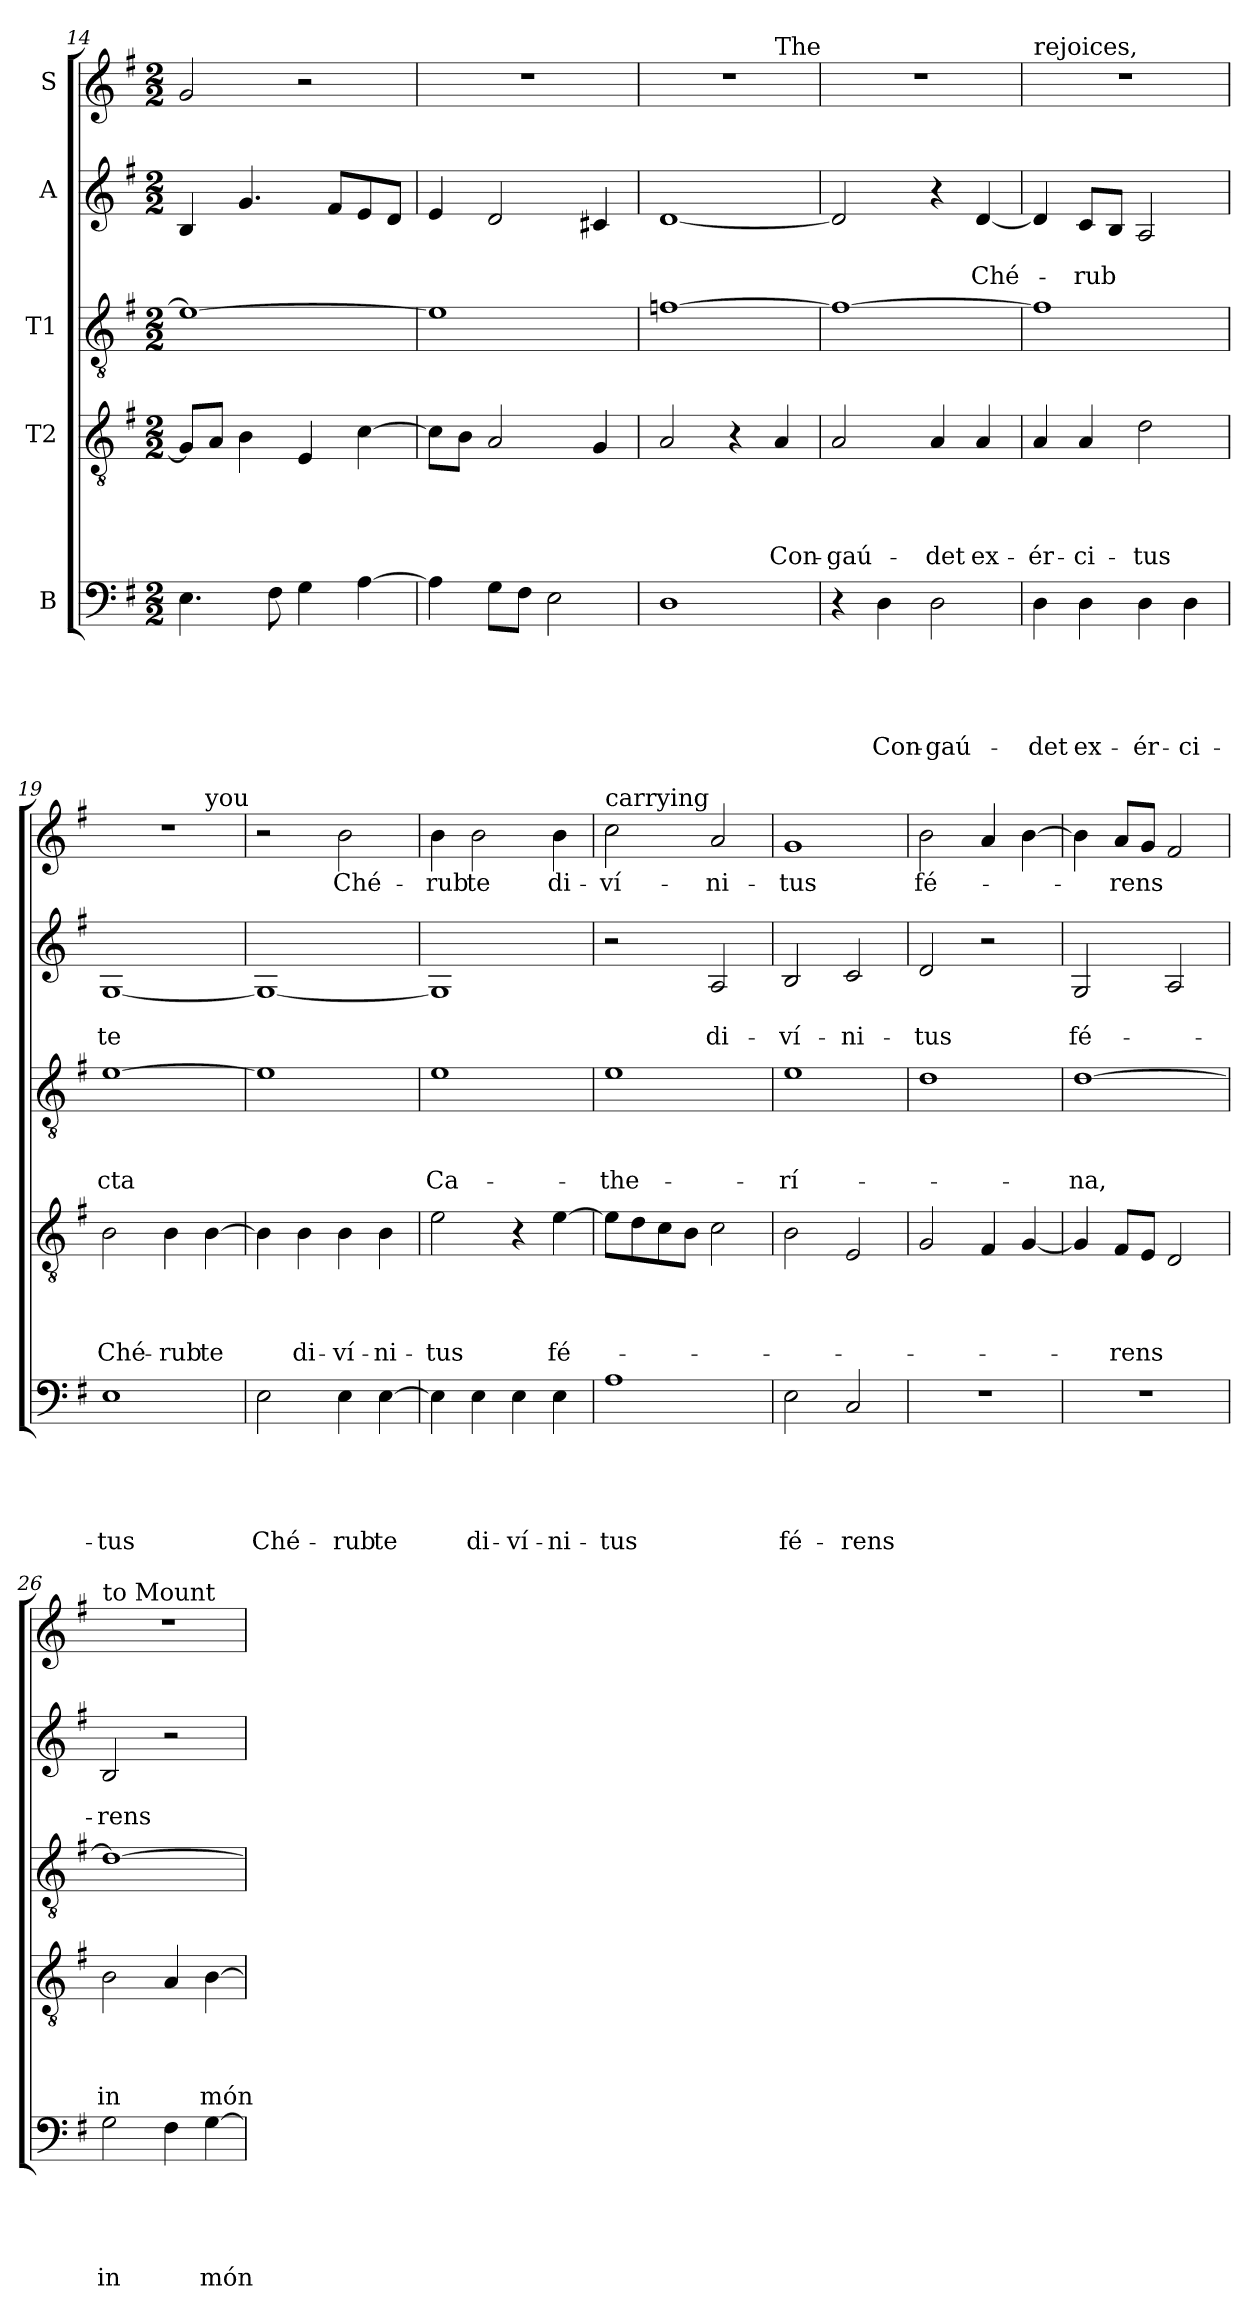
**kern	**text	**text	**text	**text	**text	**kern	**text	**text	**text	**text	**kern	**text	**text	**text	**kern	**text	**text	**kern	**text
*part5	*part5	*part5	*part5	*part5	*part5	*part4	*part4	*part4	*part4	*part4	*part3	*part3	*part3	*part3	*part2	*part2	*part2	*part1	*part1
*staff5	*staff5	*staff5	*staff5	*staff5	*staff5	*staff4	*staff4	*staff4	*staff4	*staff4	*staff3	*staff3	*staff3	*staff3	*staff2	*staff2	*staff2	*staff1	*staff1
*I"B	*	*	*	*	*	*I"T2	*	*	*	*	*I"T1	*	*	*	*I"A	*	*	*I"S	*
*clefF4	*	*	*	*	*	*clefGv2	*	*	*	*	*clefGv2	*	*	*	*clefG2	*	*	*clefG2	*
*k[f#]	*	*	*	*	*	*k[f#]	*	*	*	*	*k[f#]	*	*	*	*k[f#]	*	*	*k[f#]	*
*G:	*	*	*	*	*	*G:	*	*	*	*	*G:	*	*	*	*G:	*	*	*G:	*
*M2/2	*	*	*	*	*	*M2/2	*	*	*	*	*M2/2	*	*	*	*M2/2	*	*	*M2/2	*
=14	=14	=14	=14	=14	=14	=14	=14	=14	=14	=14	=14	=14	=14	=14	=14	=14	=14	=14	=14
4.E\	.	.	.	.	.	8G/L]	.	.	.	.	1e_	.	.	.	4B/	.	.	2g/	.
.	.	.	.	.	.	8A/J	.	.	.	.	.	.	.	.	.	.	.	.	.
.	.	.	.	.	.	4B\	.	.	.	.	.	.	.	.	4.g/	.	.	.	.
8F#\	.	.	.	.	.	.	.	.	.	.	.	.	.	.	.	.	.	.	.
4G\	.	.	.	.	.	4E/	.	.	.	.	.	.	.	.	.	.	.	2r	.
.	.	.	.	.	.	.	.	.	.	.	.	.	.	.	8f#/L	.	.	.	.
[4A\	.	.	.	.	.	[4c\	.	.	.	.	.	.	.	.	8e/	.	.	.	.
.	.	.	.	.	.	.	.	.	.	.	.	.	.	.	8d/J	.	.	.	.
=15	=15	=15	=15	=15	=15	=15	=15	=15	=15	=15	=15	=15	=15	=15	=15	=15	=15	=15	=15
4A\]	.	.	.	.	.	8c\L]	.	.	.	.	1e]	.	.	.	4e/	.	.	1r	.
.	.	.	.	.	.	8B\J	.	.	.	.	.	.	.	.	.	.	.	.	.
8G\L	.	.	.	.	.	2A/	.	.	.	.	.	.	.	.	2d/	.	.	.	.
8F#\J	.	.	.	.	.	.	.	.	.	.	.	.	.	.	.	.	.	.	.
2E\	.	.	.	.	.	.	.	.	.	.	.	.	.	.	.	.	.	.	.
.	.	.	.	.	.	4G/	.	.	.	.	.	.	.	.	4c#i/	.	.	.	.
=16	=16	=16	=16	=16	=16	=16	=16	=16	=16	=16	=16	=16	=16	=16	=16	=16	=16	=16	=16
*	*	*	*	*	*	*	*	*	*	*	*	*	*	*	*	*	*	*^	*
1D	.	.	.	.	.	2A/	.	.	.	.	[1fni	.	.	.	[1d	.	.	1r	2.ryy	.
.	.	.	.	.	.	4r	.	.	.	.	.	.	.	.	.	.	.	.	.	.
!	!	!	!	!	!	!	!	!	!	!	!	!	!	!	!	!	!	!	!LO:TX:a:t=The	!
!	!	!	!	!	!	!	!	!	!	!LO:LY:b	!	!	!	!	!	!	!	!	!	!
.	.	.	.	.	.	4A/	.	.	.	Con-	.	.	.	.	.	.	.	.	4ryy	.
=17	=17	=17	=17	=17	=17	=17	=17	=17	=17	=17	=17	=17	=17	=17	=17	=17	=17	=17	=17	=17
!	!	!	!	!	!	!	!	!	!	!	!	!	!	!	!	!	!	!LO:TX:a:t=Cherub host	!	!
!	!	!	!	!	!	!	!	!	!	!LO:LY:b	!	!	!	!	!	!	!	!	!	!
*	*	*	*	*	*	*	*	*	*	*	*	*	*	*	*	*	*	*v	*v	*
4r	.	.	.	.	.	2A/	.	.	.	-gaú-	1f_	.	.	.	2d/]	.	.	1r	.
!	!	!	!	!	!LO:LY:b	!	!	!	!	!	!	!	!	!	!	!	!	!	!
4D\	.	.	.	.	Con-	.	.	.	.	.	.	.	.	.	.	.	.	.	.
!	!	!	!	!	!LO:LY:b	!	!	!	!	!LO:LY:b	!	!	!	!	!	!	!	!	!
2D\	.	.	.	.	-gaú-	4A/	.	.	.	-det	.	.	.	.	4r	.	.	.	.
!	!	!	!	!	!	!	!	!	!	!LO:LY:b	!	!	!	!	!	!	!LO:LY:b	!	!
.	.	.	.	.	.	4A/	.	.	.	ex-	.	.	.	.	[4d/	.	Ché-	.	.
!!LO:PB:g=z
=18	=18	=18	=18	=18	=18	=18	=18	=18	=18	=18	=18	=18	=18	=18	=18	=18	=18	=18	=18
!	!	!	!	!	!	!	!	!	!	!	!	!	!	!	!	!	!	!LO:TX:a:t=rejoices,	!
!	!	!	!	!	!LO:LY:b	!	!	!	!	!LO:LY:b	!	!	!	!	!	!	!	!	!
4D\	.	.	.	.	-det	4A/	.	.	.	-ér-	1f]	.	.	.	4d/]	.	.	1r	.
!	!	!	!	!	!LO:LY:b	!	!	!	!	!LO:LY:b	!	!	!	!	!	!	!LO:LY:b	!	!
4D\	.	.	.	.	ex-	4A/	.	.	.	-ci-	.	.	.	.	8c/L	.	-rub	.	.
.	.	.	.	.	.	.	.	.	.	.	.	.	.	.	8B/J	.	.	.	.
!	!	!	!	!	!LO:LY:b	!	!	!	!	!LO:LY:b	!	!	!	!	!	!	!	!	!
4D\	.	.	.	.	-ér-	2d\	.	.	.	-tus	.	.	.	.	2A/	.	.	.	.
!	!	!	!	!	!LO:LY:b	!	!	!	!	!	!	!	!	!	!	!	!	!	!
4D\	.	.	.	.	-ci-	.	.	.	.	.	.	.	.	.	.	.	.	.	.
=19	=19	=19	=19	=19	=19	=19	=19	=19	=19	=19	=19	=19	=19	=19	=19	=19	=19	=19	=19
!	!	!	!	!	!LO:LY:b	!	!	!	!	!LO:LY:b	!	!	!	!LO:LY:b	!	!	!LO:LY:b	!	!
*	*	*	*	*	*	*	*	*	*	*	*	*	*	*	*	*	*	*^	*
1E	.	.	.	.	-tus	2B\	.	.	.	Ché-	[1e	.	.	-cta	[1G	.	te	1r	2.ryy	.
!	!	!	!	!	!	!	!	!	!	!LO:LY:b	!	!	!	!	!	!	!	!	!	!
.	.	.	.	.	.	4B\	.	.	.	-rub	.	.	.	.	.	.	.	.	.	.
!	!	!	!	!	!	!	!	!	!	!	!	!	!	!	!	!	!	!	!LO:TX:a:t=you	!
!	!	!	!	!	!	!	!	!	!	!LO:LY:b	!	!	!	!	!	!	!	!	!	!
.	.	.	.	.	.	[4B\	.	.	.	te	.	.	.	.	.	.	.	.	4ryy	.
=20	=20	=20	=20	=20	=20	=20	=20	=20	=20	=20	=20	=20	=20	=20	=20	=20	=20	=20	=20	=20
!	!	!	!	!	!	!	!	!	!	!	!	!	!	!	!	!	!	!LO:TX:a:t=by divine will	!	!
!	!	!	!	!	!LO:LY:b	!	!	!	!	!	!	!	!	!	!	!	!	!	!	!
*	*	*	*	*	*	*	*	*	*	*	*	*	*	*	*	*	*	*v	*v	*
2E\	.	.	.	.	Ché-	4B\]	.	.	.	.	1e]	.	.	.	1G_	.	.	2r	.
!	!	!	!	!	!	!	!	!	!	!LO:LY:b	!	!	!	!	!	!	!	!	!
.	.	.	.	.	.	4B\	.	.	.	di-	.	.	.	.	.	.	.	.	.
!	!	!	!	!	!LO:LY:b	!	!	!	!	!LO:LY:b	!	!	!	!	!	!	!	!	!LO:LY:b
4E\	.	.	.	.	-rub	4B\	.	.	.	-ví-	.	.	.	.	.	.	.	2b\	Ché-
!	!	!	!	!	!LO:LY:b	!	!	!	!	!LO:LY:b	!	!	!	!	!	!	!	!	!
[4E\	.	.	.	.	te	4B\	.	.	.	-ni-	.	.	.	.	.	.	.	.	.
=21	=21	=21	=21	=21	=21	=21	=21	=21	=21	=21	=21	=21	=21	=21	=21	=21	=21	=21	=21
!	!	!	!	!	!	!	!	!	!	!LO:LY:b	!	!	!	!LO:LY:b	!	!	!	!	!LO:LY:b
4E\]	.	.	.	.	.	2e\	.	.	.	-tus	1e	.	.	Ca-	1G]	.	.	4b\	-rub
!	!	!	!	!	!LO:LY:b	!	!	!	!	!	!	!	!	!	!	!	!	!	!LO:LY:b
4E\	.	.	.	.	di-	.	.	.	.	.	.	.	.	.	.	.	.	2b\	te
!	!	!	!	!	!LO:LY:b	!	!	!	!	!	!	!	!	!	!	!	!	!	!
4E\	.	.	.	.	-ví-	4r	.	.	.	.	.	.	.	.	.	.	.	.	.
!	!	!	!	!	!LO:LY:b	!	!	!	!	!LO:LY:b	!	!	!	!	!	!	!	!	!LO:LY:b
4E\	.	.	.	.	-ni-	[4e\	.	.	.	fé-	.	.	.	.	.	.	.	4b\	di-
=22	=22	=22	=22	=22	=22	=22	=22	=22	=22	=22	=22	=22	=22	=22	=22	=22	=22	=22	=22
!	!	!	!	!	!	!	!	!	!	!	!	!	!	!	!	!	!	!LO:TX:a:t=carrying	!
!	!	!	!	!	!LO:LY:b	!	!	!	!	!	!	!	!	!LO:LY:b	!	!	!	!	!LO:LY:b
1A	.	.	.	.	-tus	8e\L]	.	.	.	.	1e	.	.	-the-	2r	.	.	2cc\	-ví-
.	.	.	.	.	.	8d\	.	.	.	.	.	.	.	.	.	.	.	.	.
.	.	.	.	.	.	8c\	.	.	.	.	.	.	.	.	.	.	.	.	.
.	.	.	.	.	.	8B\J	.	.	.	.	.	.	.	.	.	.	.	.	.
!	!	!	!	!	!	!	!	!	!	!	!	!	!	!	!	!	!LO:LY:b	!	!LO:LY:b
.	.	.	.	.	.	2c\	.	.	.	.	.	.	.	.	2A/	.	di-	2a/	-ni-
=23	=23	=23	=23	=23	=23	=23	=23	=23	=23	=23	=23	=23	=23	=23	=23	=23	=23	=23	=23
!	!	!	!	!	!LO:LY:b	!	!	!	!	!	!	!	!	!LO:LY:b	!	!	!LO:LY:b	!	!LO:LY:b
2E\	.	.	.	.	fé-	2B\	.	.	.	.	1e	.	.	-rí-	2B/	.	-ví-	1g	-tus
!	!	!	!	!	!LO:LY:b	!	!	!	!	!	!	!	!	!	!	!	!LO:LY:b	!	!
2C/	.	.	.	.	-rens	2E/	.	.	.	.	.	.	.	.	2c/	.	-ni-	.	.
!!LO:LB:g=z
=24	=24	=24	=24	=24	=24	=24	=24	=24	=24	=24	=24	=24	=24	=24	=24	=24	=24	=24	=24
!	!	!	!	!	!	!	!	!	!	!	!	!	!	!	!	!	!LO:LY:b	!	!LO:LY:b
1r	.	.	.	.	.	2G/	.	.	.	.	1d	.	.	.	2d/	.	-tus	2b\	fé-
.	.	.	.	.	.	4F#/	.	.	.	.	.	.	.	.	2r	.	.	4a/	.
.	.	.	.	.	.	[4G/	.	.	.	.	.	.	.	.	.	.	.	[4b\	.
=25	=25	=25	=25	=25	=25	=25	=25	=25	=25	=25	=25	=25	=25	=25	=25	=25	=25	=25	=25
!	!	!	!	!	!	!	!	!	!	!	!	!	!	!LO:LY:b	!	!	!LO:LY:b	!	!
1r	.	.	.	.	.	4G/]	.	.	.	.	[1d	.	.	-na,	2G/	.	fé-	4b\]	.
!	!	!	!	!	!	!	!	!	!	!LO:LY:b	!	!	!	!	!	!	!	!	!LO:LY:b
.	.	.	.	.	.	8F#/L	.	.	.	-rens	.	.	.	.	.	.	.	8a/L	-rens
.	.	.	.	.	.	8E/J	.	.	.	.	.	.	.	.	.	.	.	8g/J	.
.	.	.	.	.	.	2D/	.	.	.	.	.	.	.	.	2A/	.	.	2f#/	.
=26	=26	=26	=26	=26	=26	=26	=26	=26	=26	=26	=26	=26	=26	=26	=26	=26	=26	=26	=26
!	!	!	!	!	!	!	!	!	!	!	!	!	!	!	!	!	!	!LO:TX:a:t=to Mount	!
!	!	!	!	!	!LO:LY:b	!	!	!	!	!LO:LY:b	!	!	!	!	!	!	!LO:LY:b	!	!
2G\	.	.	.	.	in	2B\	.	.	.	in	1d_	.	.	.	2B/	.	-rens	1r	.
4F#\	.	.	.	.	.	4A/	.	.	.	.	.	.	.	.	2r	.	.	.	.
!	!	!	!	!	!LO:LY:b	!	!	!	!	!LO:LY:b	!	!	!	!	!	!	!	!	!
[4G\	.	.	.	.	món-	[4B\	.	.	.	món-	.	.	.	.	.	.	.	.	.
=	=	=	=	=	=	=	=	=	=	=	=	=	=	=	=	=	=	=	=
*-	*-	*-	*-	*-	*-	*-	*-	*-	*-	*-	*-	*-	*-	*-	*-	*-	*-	*-	*-
